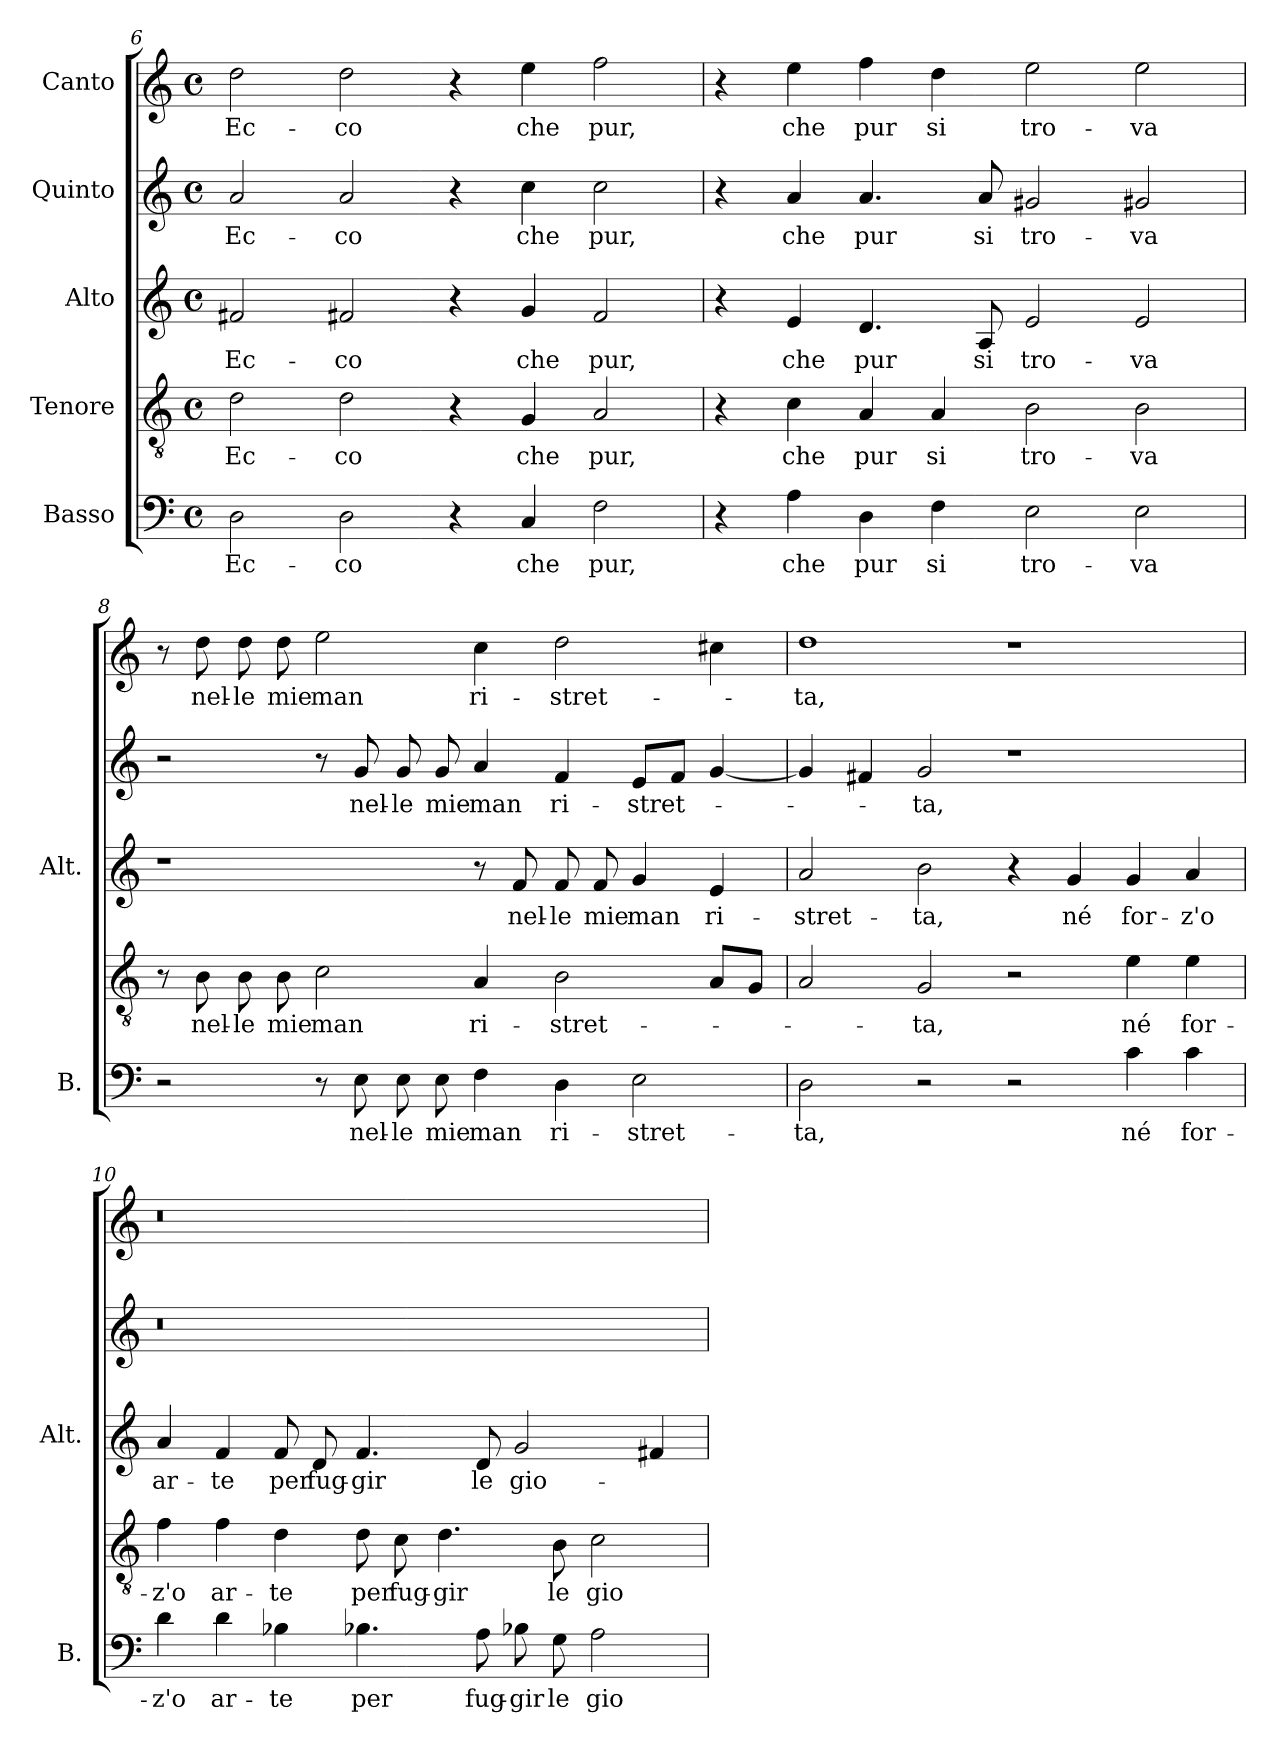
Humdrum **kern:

**kern	**text	**kern	**text	**kern	**text	**kern	**text	**kern	**text
*part5	*part5	*part4	*part4	*part3	*part3	*part2	*part2	*part1	*part1
*staff5	*staff5	*staff4	*staff4	*staff3	*staff3	*staff2	*staff2	*staff1	*staff1
*I"Basso	*	*I"Tenore	*	*I"Alto	*	*I"Quinto	*	*I"Canto	*
*I'B.	*	*	*	*I'Alt.	*	*	*	*	*
*clefF4	*	*clefGv2	*	*clefG2	*	*clefG2	*	*clefG2	*
*k[]	*	*k[]	*	*k[]	*	*k[]	*	*k[]	*
*C:	*	*C:	*	*C:	*	*C:	*	*C:	*
*M4/4	*	*M4/4	*	*M4/4	*	*M4/4	*	*M4/4	*
*met(c)	*	*met(c)	*	*met(c)	*	*met(c)	*	*met(c)	*
=6	=6	=6	=6	=6	=6	=6	=6	=6	=6
2D\	Ec-	2d\	Ec-	2f#X/	Ec-	2a/	Ec-	2dd\	Ec-
2D\	-co	2d\	-co	2f#X/	-co	2a/	-co	2dd\	-co
4r	.	4r	.	4r	.	4r	.	4r	.
4C/	che	4G/	che	4g/	che	4cc\	che	4ee\	che
2F\	pur,	2A/	pur,	2f#/	pur,	2cc\	pur,	2ff\	pur,
=7	=7	=7	=7	=7	=7	=7	=7	=7	=7
4r	.	4r	.	4r	.	4r	.	4r	.
4A\	che	4c\	che	4e/	che	4a/	che	4ee\	che
4D\	pur	4A/	pur	4.d/	pur	4.a/	pur	4ff\	pur
4F\	si	4A/	si	.	.	.	.	4dd\	si
.	.	.	.	8A/	si	8a/	si	.	.
2E\	tro-	2B\	tro-	2e/	tro-	2g#X/	tro-	2ee\	tro-
2E\	-va	2B\	-va	2e/	-va	2g#X/	-va	2ee\	-va
=8	=8	=8	=8	=8	=8	=8	=8	=8	=8
2r	.	8r	.	1r	.	2r	.	8r	.
.	.	8B\	nel-	.	.	.	.	8dd\	nel-
.	.	8B\	-le	.	.	.	.	8dd\	-le
.	.	8B\	mie	.	.	.	.	8dd\	mie
8r	.	2c\	man	.	.	8r	.	2ee\	man
8E\	nel-	.	.	.	.	8g/	nel-	.	.
8E\	-le	.	.	.	.	8g/	-le	.	.
8E\	mie	.	.	.	.	8g/	mie	.	.
4F\	man	4A/	ri-	8r	.	4a/	man	4cc\	ri-
.	.	.	.	8f/	nel-	.	.	.	.
4D\	ri-	2B\	-stret-	8f/	-le	4f/	ri-	2dd\	-stret-
.	.	.	.	8f/	mie	.	.	.	.
2E\	-stret-	.	.	4g/	man	8e/L	-stret-	.	.
.	.	.	.	.	.	8f/J	.	.	.
.	.	8A/L	.	4e/	ri-	[4g/	.	4cc#X\	.
.	.	8G/J	.	.	.	.	.	.	.
=9	=9	=9	=9	=9	=9	=9	=9	=9	=9
2D\	-ta,	2A/	.	2a/	-stret-	4g/]	.	1dd\	-ta,
.	.	.	.	.	.	4f#X/	.	.	.
2r	.	2G/	-ta,	2b\	-ta,	2g/	-ta,	.	.
2r	.	2r	.	4r	.	1r	.	1r	.
.	.	.	.	4g/	né	.	.	.	.
4c\	né	4e\	né	4g/	for-	.	.	.	.
4c\	for-	4e\	for-	4a/	-z'o	.	.	.	.
=10	=10	=10	=10	=10	=10	=10	=10	=10	=10
!	!	!	!	!	!	!LO:N:vis=0	!	!LO:N:vis=0	!
4d\	-z'o	4f\	-z'o	4a/	ar-	1r	.	1r	.
4d\	ar-	4f\	ar-	4f/	-te	.	.	.	.
4B-X\	-te	4d\	-te	8f/	per	.	.	.	.
.	.	.	.	8d/	fug-	.	.	.	.
4.B-X\	per	8d\	per	4.f/	-gir	.	.	.	.
.	.	8c\	fug-	.	.	.	.	.	.
.	.	4.d\	-gir	.	.	1ryy	.	1ryy	.
8A\	fug-	.	.	8d/	le	.	.	.	.
8B-X\	-gir	.	.	2g/	gio-	.	.	.	.
8G\	le	8B\	le	.	.	.	.	.	.
2A\	gio-	2c\	gio-	.	.	.	.	.	.
.	.	.	.	4f#X/	.	.	.	.	.
=	=	=	=	=	=	=	=	=	=
*-	*-	*-	*-	*-	*-	*-	*-	*-	*-
